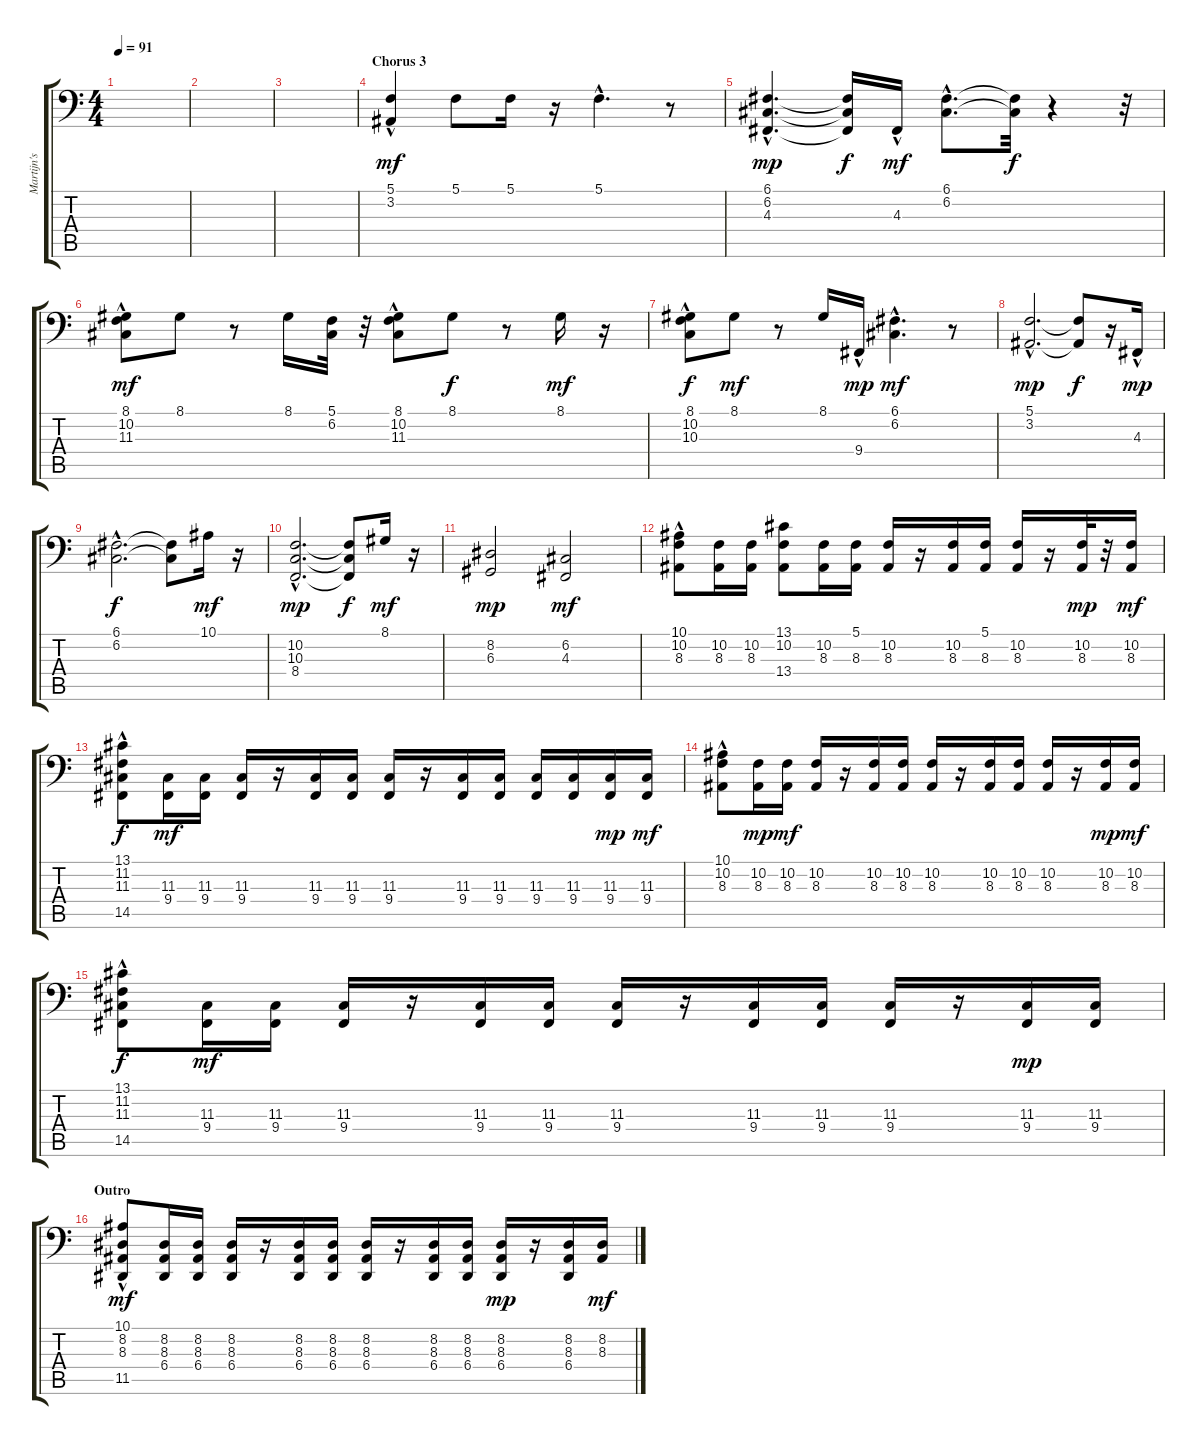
\track ("Martijn's Left Hand" "Martijn's ") {instrument brightacousticpiano}
\staff {score tabs}
\tuning (C3 G2 D2 A1 E1 B0) {hide}
\ts (4 4)
\tempo 91
\clef f4
\ks c
|
|
|
\section ("" "Chorus 3")
(5.1 3.2{hac}).4{dy mf} 5.1.8 5.1.16 r.16 5.1{hac}.4{d} r.8 |
(6.1{hac} 6.2{hac} 4.3{hac}).4{d dy mp} (6.1{t} 6.2{t} 4.3{t}).16{dy f} 4.3{hac}.16{dy mf} (6.1{hac} 6.2{hac}).8{d} (6.1{t} 6.2{t}).32{dy f} r.4 r.32 |
(8.1 10.2{hac} 11.3{hac}).8{dy mf} 8.1.8 r.8 8.1.16 (5.1 6.2).32 r.32 (8.1 10.2{hac} 11.3{hac}).8 8.1.8{dy f} r.8 8.1.16{dy mf} r.16 |
(8.1 10.2{hac} 10.3{hac}).8{dy f} 8.1.8{dy mf} r.8 8.1.16 9.4{hac}.16{dy mp} (6.1{hac} 6.2{hac}).4{d dy mf} r.8 |
(5.1{hac} 3.2{hac}).2{d dy mp} (5.1{t} 3.2{t}).8{dy f} r.16 4.3{hac}.16{dy mp} |
(6.1{hac} 6.2{hac}).2{d dy f} (6.1{t} 6.2{t}).8 10.1.16{dy mf} r.16 |
(10.2{hac} 10.3{hac} 8.4{hac}).2{d dy mp} (10.2{t} 10.3{t} 8.4{t}).8{dy f} 8.1.16{dy mf} r.16 |
(8.2 6.3).2{dy mp} (6.2 4.3).2{dy mf} |
(10.1{hac} 10.2 8.3).8 (10.2 8.3).16 (10.2 8.3).16 (13.1 10.2 13.4).8 (10.2 8.3).16 (5.1 8.3).16 (10.2 8.3).16 r.16 (10.2 8.3).16 (5.1 8.3).16 (10.2 8.3).16 r.16 (10.2 8.3).32{dy mp} r.32 (10.2 8.3).16{dy mf} |
(13.1{hac} 11.2{hac} 11.3 14.5).8{dy f} (11.3 9.4).16{dy mf} (11.3 9.4).16 (11.3 9.4).16 r.16 (11.3 9.4).16 (11.3 9.4).16 (11.3 9.4).16 r.16 (11.3 9.4).16 (11.3 9.4).16 (11.3 9.4).16 (11.3 9.4).16 (11.3 9.4).16{dy mp} (11.3 9.4).16{dy mf} |
(10.1{hac} 10.2 8.3).8 (10.2 8.3).16{dy mp} (10.2 8.3).16{dy mf} (10.2 8.3).16 r.16 (10.2 8.3).16 (10.2 8.3).16 (10.2 8.3).16 r.16 (10.2 8.3).16 (10.2 8.3).16 (10.2 8.3).16 r.16 (10.2 8.3).16{dy mp} (10.2 8.3).16{dy mf} |
(13.1{hac} 11.2{hac} 11.3 14.5).8{dy f} (11.3 9.4).16{dy mf} (11.3 9.4).16 (11.3 9.4).16 r.16 (11.3 9.4).16 (11.3 9.4).16 (11.3 9.4).16 r.16 (11.3 9.4).16 (11.3 9.4).16 (11.3 9.4).16 r.16 (11.3 9.4).16{dy mp} (11.3 9.4).16 |
\section ("" "Outro")
(10.1{hac} 8.2 8.3 11.5).8{dy mf} (8.2 8.3 6.4).16 (8.2 8.3 6.4).16 (8.2 8.3 6.4).16 r.16 (8.2 8.3 6.4).16 (8.2 8.3 6.4).16 (8.2 8.3 6.4).16 r.16 (8.2 8.3 6.4).16 (8.2 8.3 6.4).16 (8.2 8.3 6.4).16{dy mp} r.16 (8.2 8.3 6.4).16 (8.2 8.3).16{dy mf}
